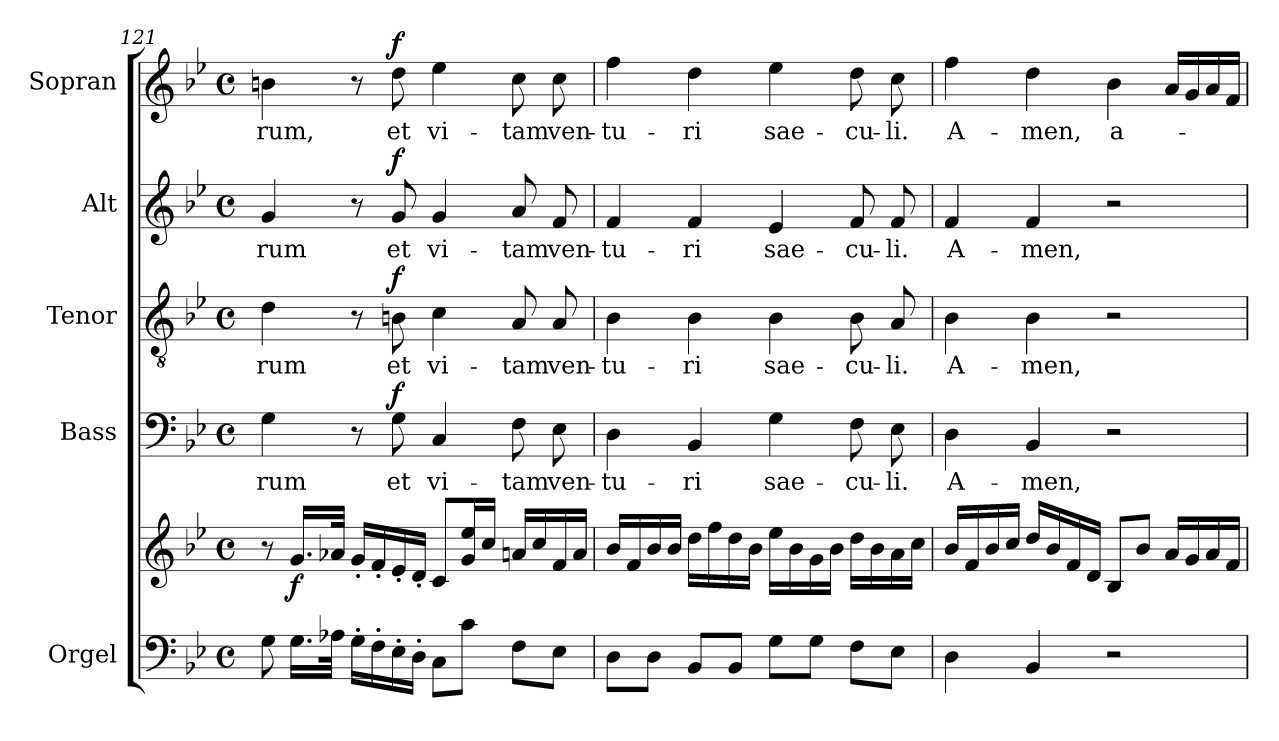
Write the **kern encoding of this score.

**kern	**kern	**dynam	**kern	**text	**dynam	**kern	**text	**dynam	**kern	**text	**dynam	**kern	**text	**dynam
*part5	*part5	*part5	*part4	*part4	*part4	*part3	*part3	*part3	*part2	*part2	*part2	*part1	*part1	*part1
*staff6	*staff5	*staff5/6	*staff4	*staff4	*staff4	*staff3	*staff3	*staff3	*staff2	*staff2	*staff2	*staff1	*staff1	*staff1
*I"Orgel	*	*	*I"Bass	*	*	*I"Tenor	*	*	*I"Alt	*	*	*I"Sopran	*	*
*I'Org.	*	*	*I'B.	*	*	*I'T.	*	*	*I'A.	*	*	*I'S.	*	*
*clefF4	*clefG2	*	*clefF4	*	*	*clefGv2	*	*	*clefG2	*	*	*clefG2	*	*
*k[b-e-]	*k[b-e-]	*	*k[b-e-]	*	*	*k[b-e-]	*	*	*k[b-e-]	*	*	*k[b-e-]	*	*
*B-:	*B-:	*	*B-:	*	*	*B-:	*	*	*B-:	*	*	*B-:	*	*
*M4/4	*M4/4	*	*M4/4	*	*	*M4/4	*	*	*M4/4	*	*	*M4/4	*	*
*met(c)	*met(c)	*	*met(c)	*	*	*met(c)	*	*	*met(c)	*	*	*met(c)	*	*
=121	=121	=121	=121	=121	=121	=121	=121	=121	=121	=121	=121	=121	=121	=121
!	!	!	!	!LO:LY:b	!	!	!LO:LY:b	!	!	!LO:LY:b	!	!	!LO:LY:b	!
8G\	8r	.	4G\	-rum	.	4d\	-rum	.	4g/	-rum	.	4bn\	-rum,	.
!	!	!LO:DY:b	!	!	!	!	!	!	!	!	!	!	!	!
16.G\LL	16.g/LL	f	.	.	.	.	.	.	.	.	.	.	.	.
32A-X\JJk	32a-X/JJk	.	.	.	.	.	.	.	.	.	.	.	.	.
16G'>\LL	16g'</LL	.	8r	.	.	8r	.	.	8r	.	.	8r	.	.
16F'>\	16f'</	.	.	.	.	.	.	.	.	.	.	.	.	.
!	!	!	!	!LO:LY:b	!LO:DY:a	!	!LO:LY:b	!LO:DY:a	!	!LO:LY:b	!LO:DY:a	!	!LO:LY:b	!LO:DY:a
16E-'>\	16e-'</	.	8G\	et	f	8Bn\	et	f	8g/	et	f	8dd\	et	f
16D'>\JJ	16d'</JJ	.	.	.	.	.	.	.	.	.	.	.	.	.
!	!	!	!	!LO:LY:b	!	!	!LO:LY:b	!	!	!LO:LY:b	!	!	!LO:LY:b	!
8C\L	8c/L	.	4C/	vi-	.	4c\	vi-	.	4g/	vi-	.	4ee-\	vi-	.
8c\J	16g/ 16ee-/L	.	.	.	.	.	.	.	.	.	.	.	.	.
.	16cc/JJ	.	.	.	.	.	.	.	.	.	.	.	.	.
!	!	!	!	!LO:LY:b	!	!	!LO:LY:b	!	!	!LO:LY:b	!	!	!LO:LY:b	!
8F\L	16an/LL	.	8F\	-tam	.	8A/	-tam	.	8a/	-tam	.	8cc\	-tam	.
.	16cc/	.	.	.	.	.	.	.	.	.	.	.	.	.
!	!	!	!	!LO:LY:b	!	!	!LO:LY:b	!	!	!LO:LY:b	!	!	!LO:LY:b	!
8E-\J	16f/	.	8E-\	ven-	.	8A/	ven-	.	8f/	ven-	.	8cc\	ven-	.
.	16a/JJ	.	.	.	.	.	.	.	.	.	.	.	.	.
=122	=122	=122	=122	=122	=122	=122	=122	=122	=122	=122	=122	=122	=122	=122
!	!	!	!	!LO:LY:b	!	!	!LO:LY:b	!	!	!LO:LY:b	!	!	!LO:LY:b	!
8D\L	16b-/LL	.	4D\	-tu-	.	4B-\	-tu-	.	4f/	-tu-	.	4ff\	-tu-	.
.	16f/	.	.	.	.	.	.	.	.	.	.	.	.	.
8D\J	16b-/	.	.	.	.	.	.	.	.	.	.	.	.	.
.	16b-/JJ	.	.	.	.	.	.	.	.	.	.	.	.	.
!	!	!	!	!LO:LY:b	!	!	!LO:LY:b	!	!	!LO:LY:b	!	!	!LO:LY:b	!
8BB-/L	16dd\LL	.	4BB-/	-ri	.	4B-\	-ri	.	4f/	-ri	.	4dd\	-ri	.
.	16ff\	.	.	.	.	.	.	.	.	.	.	.	.	.
8BB-/J	16dd\	.	.	.	.	.	.	.	.	.	.	.	.	.
.	16b-\JJ	.	.	.	.	.	.	.	.	.	.	.	.	.
!	!	!	!	!LO:LY:b	!	!	!LO:LY:b	!	!	!LO:LY:b	!	!	!LO:LY:b	!
8G\L	16ee-\LL	.	4G\	sae-	.	4B-\	sae-	.	4e-/	sae-	.	4ee-\	sae-	.
.	16b-\	.	.	.	.	.	.	.	.	.	.	.	.	.
8G\J	16g\	.	.	.	.	.	.	.	.	.	.	.	.	.
.	16b-\JJ	.	.	.	.	.	.	.	.	.	.	.	.	.
!	!	!	!	!LO:LY:b	!	!	!LO:LY:b	!	!	!LO:LY:b	!	!	!LO:LY:b	!
8F\L	16dd\LL	.	8F\	-cu-	.	8B-\	-cu-	.	8f/	-cu-	.	8dd\	-cu-	.
.	16b-\	.	.	.	.	.	.	.	.	.	.	.	.	.
!	!	!	!	!LO:LY:b	!	!	!LO:LY:b	!	!	!LO:LY:b	!	!	!LO:LY:b	!
8E-\J	16a\	.	8E-\	-li.	.	8A/	-li.	.	8f/	-li.	.	8cc\	-li.	.
.	16cc\JJ	.	.	.	.	.	.	.	.	.	.	.	.	.
=123	=123	=123	=123	=123	=123	=123	=123	=123	=123	=123	=123	=123	=123	=123
!	!	!	!	!LO:LY:b	!	!	!LO:LY:b	!	!	!LO:LY:b	!	!	!LO:LY:b	!
4D\	16b-/LL	.	4D\	A-	.	4B-\	A-	.	4f/	A-	.	4ff\	A-	.
.	16f/	.	.	.	.	.	.	.	.	.	.	.	.	.
.	16b-/	.	.	.	.	.	.	.	.	.	.	.	.	.
.	16cc/JJ	.	.	.	.	.	.	.	.	.	.	.	.	.
!	!	!	!	!LO:LY:b	!	!	!LO:LY:b	!	!	!LO:LY:b	!	!	!LO:LY:b	!
4BB-/	16dd/LL	.	4BB-/	-men,	.	4B-\	-men,	.	4f/	-men,	.	4dd\	-men,	.
.	16b-/	.	.	.	.	.	.	.	.	.	.	.	.	.
.	16f/	.	.	.	.	.	.	.	.	.	.	.	.	.
.	16d/JJ	.	.	.	.	.	.	.	.	.	.	.	.	.
!	!	!	!	!	!	!	!	!	!	!	!	!	!LO:LY:b	!
2r	8B-/L	.	2r	.	.	2r	.	.	2r	.	.	4b-\	a-	.
.	8b-/J	.	.	.	.	.	.	.	.	.	.	.	.	.
.	16a/LL	.	.	.	.	.	.	.	.	.	.	16a/LL	.	.
.	16g/	.	.	.	.	.	.	.	.	.	.	16g/	.	.
.	16a/	.	.	.	.	.	.	.	.	.	.	16a/	.	.
.	16f/JJ	.	.	.	.	.	.	.	.	.	.	16f/JJ	.	.
=	=	=	=	=	=	=	=	=	=	=	=	=	=	=
*-	*-	*-	*-	*-	*-	*-	*-	*-	*-	*-	*-	*-	*-	*-
